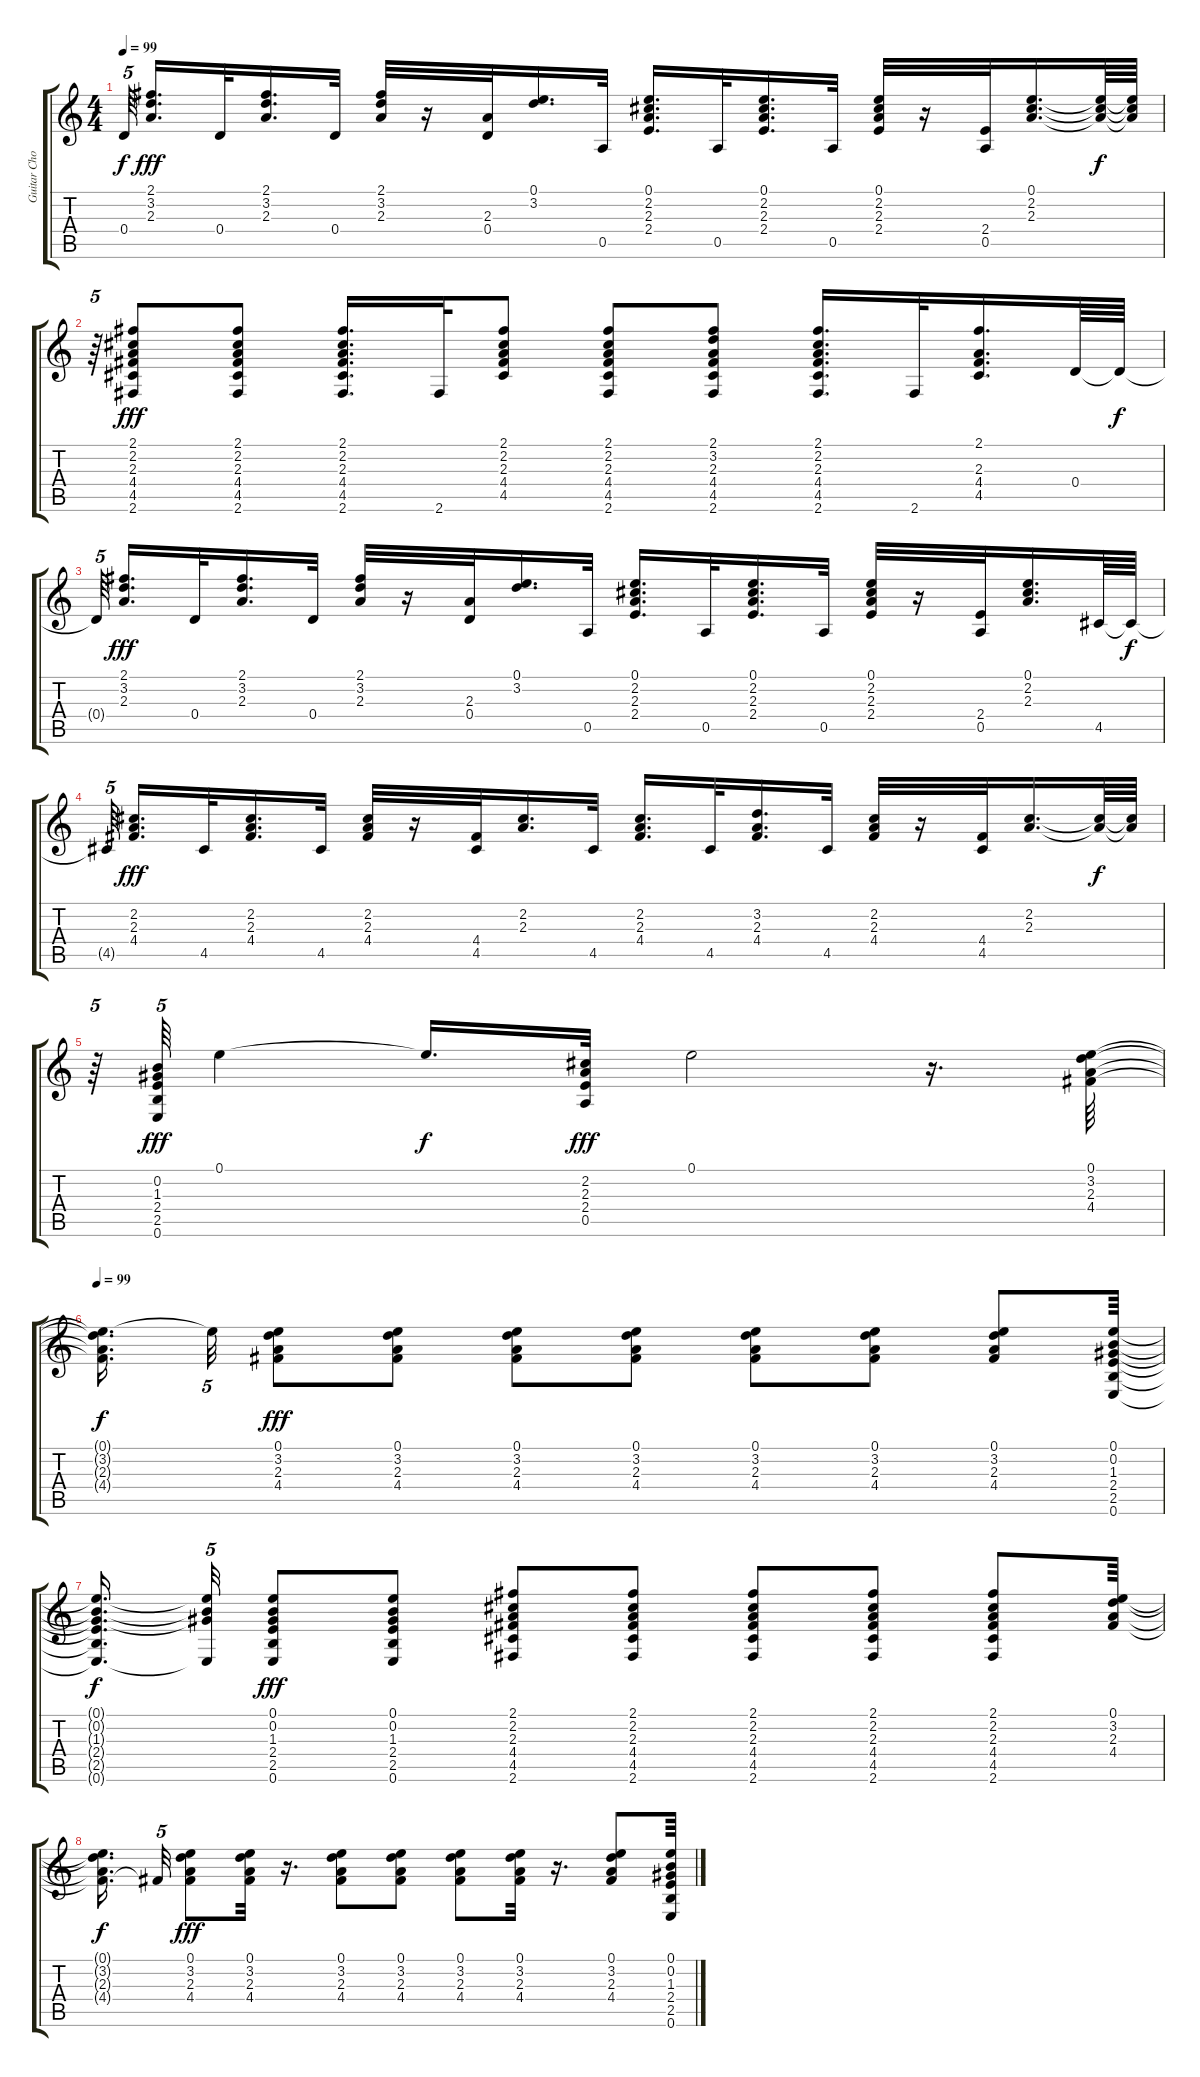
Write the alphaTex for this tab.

\track ("Guitar Chords 2" "Guitar Cho") {instrument acousticguitarnylon}
\staff {score tabs}
\tuning (E4 B3 G3 D3 A2 E2) {hide}
\ts (4 4)
\tempo 99
\clef g2
\ks c
0.4{t}.64{tu (5 4) dy f beam splitsecondary} (2.1 3.2 2.3).16{d dy fff} 0.4.32 (2.1 3.2 2.3).16{d} 0.4.32 (2.1 3.2 2.3).32 r.16 (2.3 0.4).32 (0.1 3.2).16{d} 0.5.32 (0.1 2.2 2.3 2.4).16{d} 0.5.32 (0.1 2.2 2.3 2.4).16{d} 0.5.32 (0.1 2.2 2.3 2.4).32 r.16 (2.4 0.5).32 (0.1 2.2 2.3).16{d} (0.1{t} 2.2{t} 2.3{t}).64{dy f} (0.1{t} 2.2{t} 2.3{t}).64 |
r.64{tu (5 4)} (2.1 2.2 2.3 4.4 4.5 2.6).8{dy fff} (2.1 2.2 2.3 4.4 4.5 2.6).8 (2.1 2.2 2.3 4.4 4.5 2.6).16{d} 2.6.32 (2.1 2.2 2.3 4.4 4.5).8 (2.1 2.2 2.3 4.4 4.5 2.6).8 (2.1 3.2 2.3 4.4 4.5 2.6).8 (2.1 2.2 2.3 4.4 4.5 2.6).16{d} 2.6.32 (2.1 2.3 4.4 4.5).16{d} 0.4.64 0.4{t}.64{dy f} |
0.4{t}.64{tu (5 4) beam splitsecondary} (2.1 3.2 2.3).16{d dy fff} 0.4.32 (2.1 3.2 2.3).16{d} 0.4.32 (2.1 3.2 2.3).32 r.16 (2.3 0.4).32 (0.1 3.2).16{d} 0.5.32 (0.1 2.2 2.3 2.4).16{d} 0.5.32 (0.1 2.2 2.3 2.4).16{d} 0.5.32 (0.1 2.2 2.3 2.4).32 r.16 (2.4 0.5).32 (0.1 2.2 2.3).16{d} 4.5.64 4.5{t}.64{dy f} |
4.5{t}.64{tu (5 4) beam splitsecondary} (2.2 2.3 4.4).16{d dy fff} 4.5.32 (2.2 2.3 4.4).16{d} 4.5.32 (2.2 2.3 4.4).32 r.16 (4.4 4.5).32 (2.2 2.3).16{d} 4.5.32 (2.2 2.3 4.4).16{d} 4.5.32 (3.2 2.3 4.4).16{d} 4.5.32 (2.2 2.3 4.4).32 r.16 (4.4 4.5).32 (2.2 2.3).16{d} (2.2{t} 2.3{t}).64{dy f} (2.2{t} 2.3{t}).64 |
r.64{tu (5 4)} (0.2 1.3 2.4 2.5 0.6).64{tu (5 4) dy fff} 0.1.4 0.1{t}.16{d dy f} (2.2 2.3 2.4 0.5).32{dy fff} 0.1.2 r.16{d} (0.1 3.2 2.3 4.4).64{volume 8} |
\tempo 99
(0.1{t} 3.2{t} 2.3{t} 4.4{t}).16{d dy f beam splitsecondary} 0.1{t}.32{tu (5 4)} (0.1 3.2 2.3 4.4).8{dy fff} (0.1 3.2 2.3 4.4).8 (0.1 3.2 2.3 4.4).8 (0.1 3.2 2.3 4.4).8 (0.1 3.2 2.3 4.4).8 (0.1 3.2 2.3 4.4).8 (0.1 3.2 2.3 4.4).8 (0.1 0.2 1.3 2.4 2.5 0.6).64 |
(0.1{t} 0.2{t} 1.3{t} 2.4{t} 2.5{t} 0.6{t}).16{d dy f beam splitsecondary} (0.1{t} 0.2{t} 1.3{t} 0.6{t}).32{tu (5 4)} (0.1 0.2 1.3 2.4 2.5 0.6).8{dy fff} (0.1 0.2 1.3 2.4 2.5 0.6).8 (2.1 2.2 2.3 4.4 4.5 2.6).8 (2.1 2.2 2.3 4.4 4.5 2.6).8 (2.1 2.2 2.3 4.4 4.5 2.6).8 (2.1 2.2 2.3 4.4 4.5 2.6).8 (2.1 2.2 2.3 4.4 4.5 2.6).8 (0.1 3.2 2.3 4.4).64 |
(0.1{t} 3.2{t} 2.3{t} 4.4{t}).16{d dy f beam splitsecondary} 4.4{t}.32{tu (5 4)} (0.1 3.2 2.3 4.4).8{dy fff} (0.1 3.2 2.3 4.4).32 r.16{d} (0.1 3.2 2.3 4.4).8 (0.1 3.2 2.3 4.4).8 (0.1 3.2 2.3 4.4).8 (0.1 3.2 2.3 4.4).32 r.16{d} (0.1 3.2 2.3 4.4).8 (0.1 0.2 1.3 2.4 2.5 0.6).64
